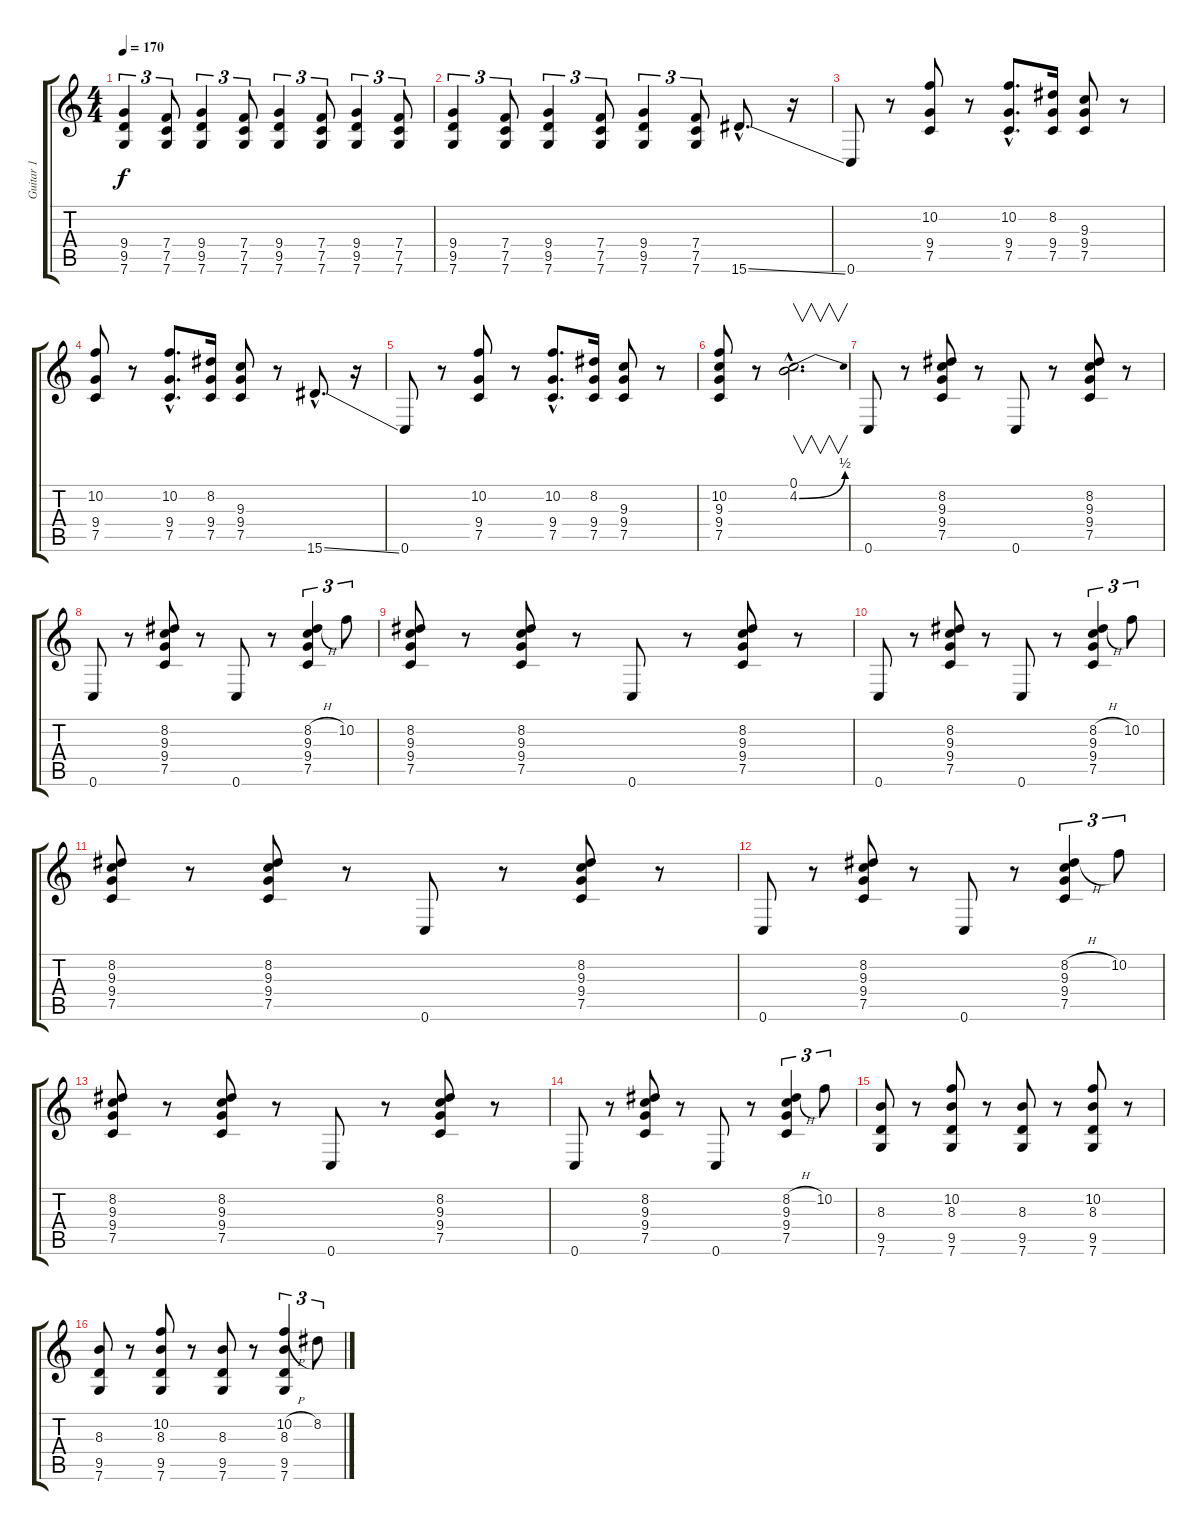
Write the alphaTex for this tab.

\track ("Guitar 1" "Guitar 1") {instrument overdrivenguitar}
\staff {score tabs}
\tuning (C4 G3 Eb3 Bb2 F2 C2) {hide}
\ts (4 4)
\tempo 170
\clef g2
\ks c
(9.4 9.5 7.6).4{tu (3 2) dy f} (7.4 7.5 7.6).8{tu (3 2)} (9.4 9.5 7.6).4{tu (3 2)} (7.4 7.5 7.6).8{tu (3 2)} (9.4 9.5 7.6).4{tu (3 2)} (7.4 7.5 7.6).8{tu (3 2)} (9.4 9.5 7.6).4{tu (3 2)} (7.4 7.5 7.6).8{tu (3 2)} |
(9.4 9.5 7.6).4{tu (3 2)} (7.4 7.5 7.6).8{tu (3 2)} (9.4 9.5 7.6).4{tu (3 2)} (7.4 7.5 7.6).8{tu (3 2)} (9.4 9.5 7.6).4{tu (3 2)} (7.4 7.5 7.6).8{tu (3 2)} 15.6{ss hac}.8{d} r.16 |
0.6.8 r.8 (10.2 9.4 7.5).8 r.8 (10.2{hac} 9.4{hac} 7.5{hac}).8{d} (8.2 9.4 7.5).16 (9.3 9.4 7.5).8 r.8 |
(10.2 9.4 7.5).8 r.8 (10.2{hac} 9.4{hac} 7.5{hac}).8{d} (8.2 9.4 7.5).16 (9.3 9.4 7.5).8 r.8 15.6{ss hac}.8{d} r.16 |
0.6.8 r.8 (10.2 9.4 7.5).8 r.8 (10.2{hac} 9.4{hac} 7.5{hac}).8{d} (8.2 9.4 7.5).16 (9.3 9.4 7.5).8 r.8 |
(10.2 9.3 9.4 7.5).8 r.8 (0.1{hac} 4.2{be (bend 0 0 60 2) hac}).2{v d} |
0.6.8 r.8 (8.2 9.3 9.4 7.5).8 r.8 0.6.8 r.8 (8.2 9.3 9.4 7.5).8 r.8 |
0.6.8 r.8 (8.2 9.3 9.4 7.5).8 r.8 0.6.8 r.8 (8.2{h} 9.3 9.4 7.5).4{tu (3 2)} 10.2.8{tu (3 2)} |
(8.2 9.3 9.4 7.5).8 r.8 (8.2 9.3 9.4 7.5).8 r.8 0.6.8 r.8 (8.2 9.3 9.4 7.5).8 r.8 |
0.6.8 r.8 (8.2 9.3 9.4 7.5).8 r.8 0.6.8 r.8 (8.2{h} 9.3 9.4 7.5).4{tu (3 2)} 10.2.8{tu (3 2)} |
(8.2 9.3 9.4 7.5).8 r.8 (8.2 9.3 9.4 7.5).8 r.8 0.6.8 r.8 (8.2 9.3 9.4 7.5).8 r.8 |
0.6.8 r.8 (8.2 9.3 9.4 7.5).8 r.8 0.6.8 r.8 (8.2{h} 9.3 9.4 7.5).4{tu (3 2)} 10.2.8{tu (3 2)} |
(8.2 9.3 9.4 7.5).8 r.8 (8.2 9.3 9.4 7.5).8 r.8 0.6.8 r.8 (8.2 9.3 9.4 7.5).8 r.8 |
0.6.8 r.8 (8.2 9.3 9.4 7.5).8 r.8 0.6.8 r.8 (8.2{h} 9.3 9.4 7.5).4{tu (3 2)} 10.2.8{tu (3 2)} |
(8.3 9.5 7.6).8 r.8 (10.2 8.3 9.5 7.6).8 r.8 (8.3 9.5 7.6).8 r.8 (10.2 8.3 9.5 7.6).8 r.8 |
(8.3 9.5 7.6).8 r.8 (10.2 8.3 9.5 7.6).8 r.8 (8.3 9.5 7.6).8 r.8 (10.2{h} 8.3 9.5 7.6).4{tu (3 2)} 8.2.8{tu (3 2)}
